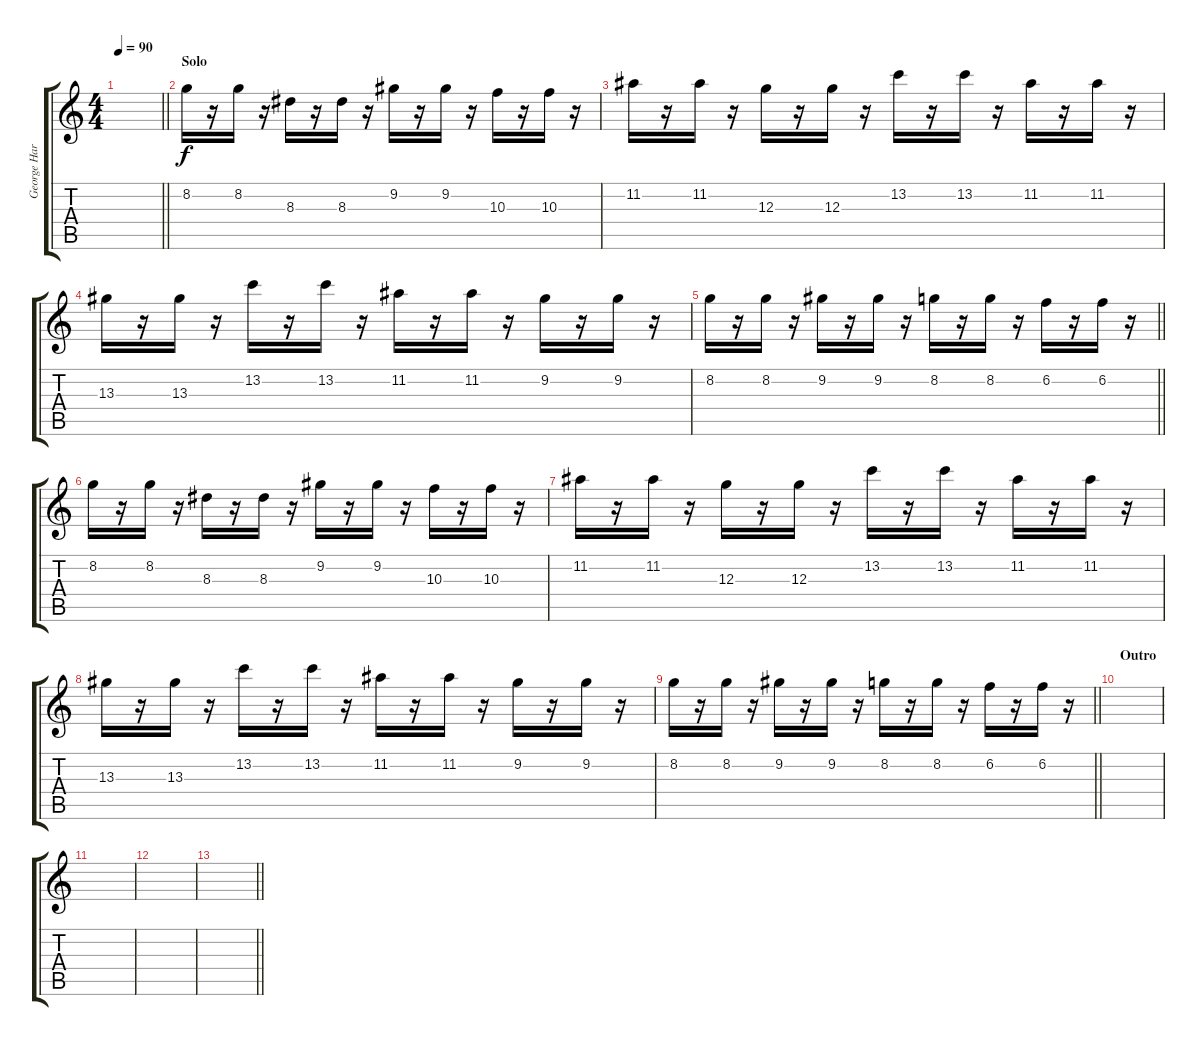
\track ("George Harrison (Solo Guitar)" "George Har") {instrument overdrivenguitar}
\staff {score tabs}
\tuning (E4 B3 G3 D3 A2 E2) {hide}
\ts (4 4)
\tempo 90
\clef g2
\barLineRight lightlight
\ks c
|
\section ("" "Solo")
8.2.16 r.16 8.2.16 r.16 8.3.16 r.16 8.3.16 r.16 9.2.16 r.16 9.2.16 r.16 10.3.16 r.16 10.3.16 r.16 |
11.2.16 r.16 11.2.16 r.16 12.3.16 r.16 12.3.16 r.16 13.2.16 r.16 13.2.16 r.16 11.2.16 r.16 11.2.16 r.16 |
13.3.16 r.16 13.3.16 r.16 13.2.16 r.16 13.2.16 r.16 11.2.16 r.16 11.2.16 r.16 9.2.16 r.16 9.2.16 r.16 |
\barLineRight lightlight
8.2.16 r.16 8.2.16 r.16 9.2.16 r.16 9.2.16 r.16 8.2.16 r.16 8.2.16 r.16 6.2.16 r.16 6.2.16 r.16 |
8.2.16 r.16 8.2.16 r.16 8.3.16 r.16 8.3.16 r.16 9.2.16 r.16 9.2.16 r.16 10.3.16 r.16 10.3.16 r.16 |
11.2.16 r.16 11.2.16 r.16 12.3.16 r.16 12.3.16 r.16 13.2.16 r.16 13.2.16 r.16 11.2.16 r.16 11.2.16 r.16 |
13.3.16 r.16 13.3.16 r.16 13.2.16 r.16 13.2.16 r.16 11.2.16 r.16 11.2.16 r.16 9.2.16 r.16 9.2.16 r.16 |
\barLineRight lightlight
8.2.16 r.16 8.2.16 r.16 9.2.16 r.16 9.2.16 r.16 8.2.16 r.16 8.2.16 r.16 6.2.16 r.16 6.2.16 r.16 |
\section ("" "Outro")
|
|
|
\barLineRight lightlight
